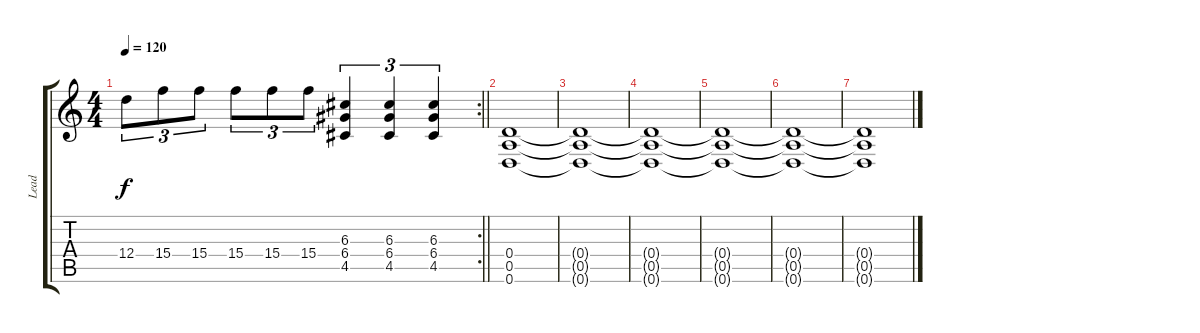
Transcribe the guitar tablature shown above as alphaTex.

\track ("Lead" "Lead") {instrument distortionguitar}
\staff {score tabs}
\tuning (E4 B3 G3 D3 A2 D2) {hide}
\rc 2
\ts (4 4)
\tempo 120
\clef g2
\barLineRight lightlight
\ks c
12.4.8{tu (3 2) dy f} 15.4.8{tu (3 2)} 15.4.8{tu (3 2)} 15.4.8{tu (3 2)} 15.4.8{tu (3 2)} 15.4.8{tu (3 2)} (6.3 6.4 4.5).4{tu (3 2)} (6.3 6.4 4.5).4{tu (3 2)} (6.3 6.4 4.5).4{tu (3 2)} |
(0.4 0.5 0.6).1{volume 0} |
(0.4{t} 0.5{t} 0.6{t}).1 |
(0.4{t} 0.5{t} 0.6{t}).1 |
(0.4{t} 0.5{t} 0.6{t}).1 |
(0.4{t} 0.5{t} 0.6{t}).1 |
(0.4{t} 0.5{t} 0.6{t}).1
